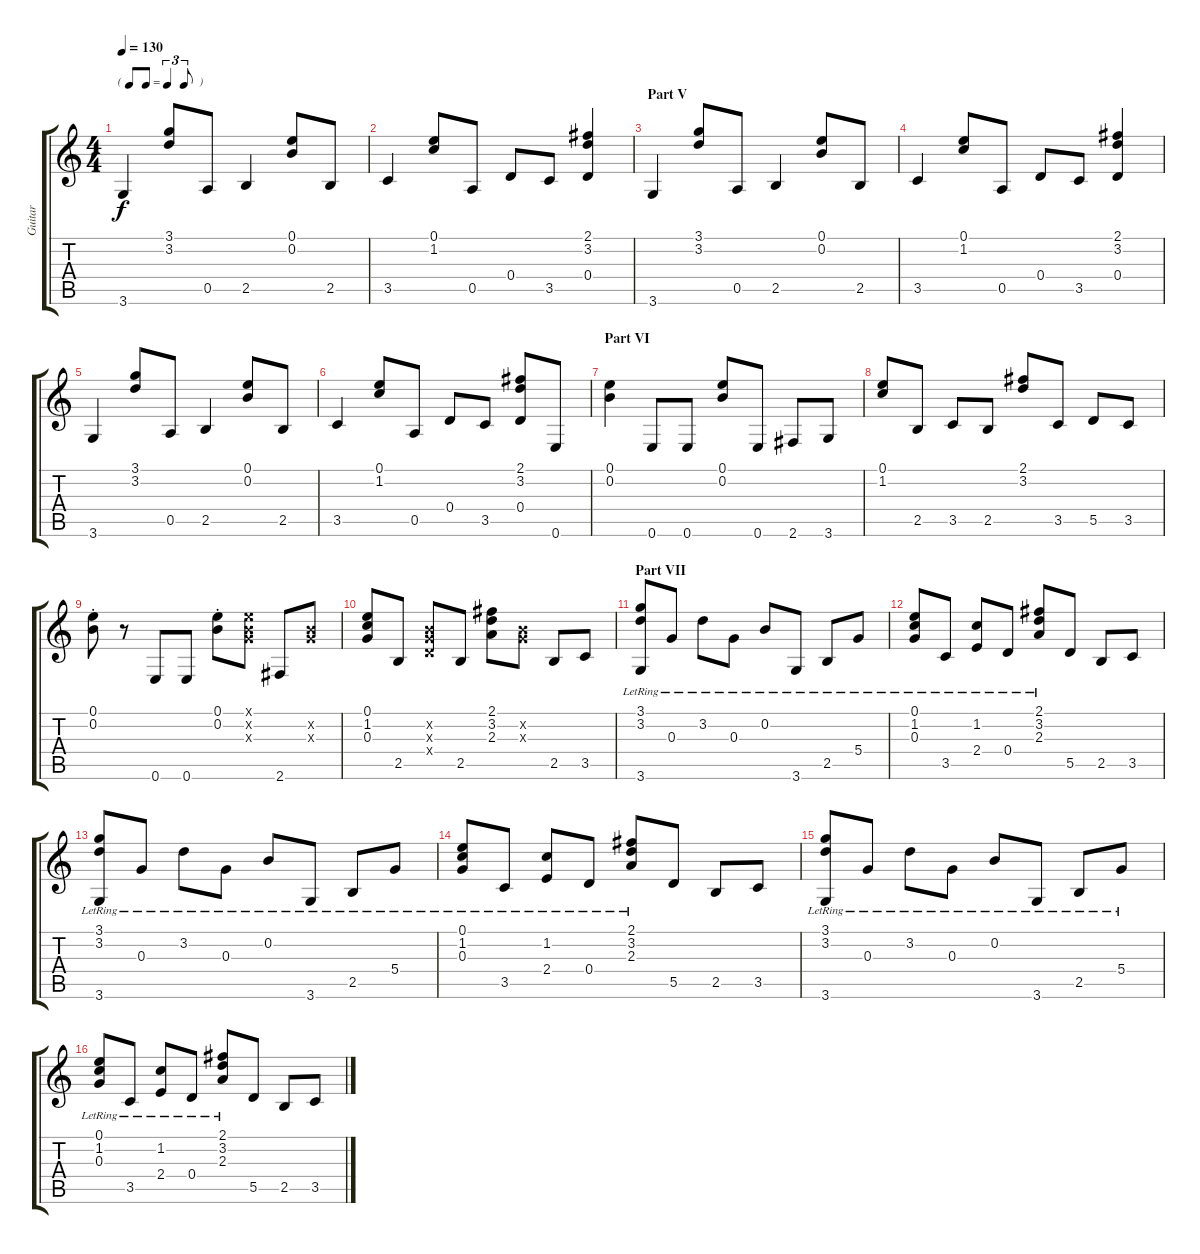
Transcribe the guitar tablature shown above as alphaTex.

\track ("Guitar" "Guitar") {instrument acousticguitarnylon}
\staff {score tabs}
\tuning (E4 B3 G3 D3 A2 E2) {hide}
\ts (4 4)
\tf triplet8th
\tempo 130
\clef g2
\ks c
3.6.4{dy f} (3.1 3.2).8 0.5.8 2.5.4 (0.1 0.2).8 2.5.8 |
3.5.4 (0.1 1.2).8 0.5.8 0.4.8 3.5.8 (2.1 3.2 0.4).4 |
\section ("" "Part V")
3.6.4 (3.1 3.2).8 0.5.8 2.5.4 (0.1 0.2).8 2.5.8 |
3.5.4 (0.1 1.2).8 0.5.8 0.4.8 3.5.8 (2.1 3.2 0.4).4 |
3.6.4 (3.1 3.2).8 0.5.8 2.5.4 (0.1 0.2).8 2.5.8 |
3.5.4 (0.1 1.2).8 0.5.8 0.4.8 3.5.8 (2.1 3.2 0.4).8 0.6.8 |
\section ("" "Part VI")
(0.1 0.2).4 0.6.8 0.6.8 (0.1 0.2).8 0.6.8 2.6.8 3.6.8 |
(0.1 1.2).8 2.5.8 3.5.8 2.5.8 (2.1 3.2).8 3.5.8 5.5.8 3.5.8 |
(0.1{st} 0.2{st}).8 r.8 0.6.8 0.6.8 (0.1{st} 0.2{st}).8 (0.1{x} 0.2{x} 0.3{x}).8 2.6.8 (0.2{x} 0.3{x}).8 |
(0.1 1.2 0.3).8 2.5.8 (0.2{x} 0.3{x} 0.4{x}).8 2.5.8 (2.1 3.2 2.3).8 (0.2{x} 0.3{x}).8 2.5.8 3.5.8 |
\section ("" "Part VII")
(3.1{lr} 3.2 3.6{lr}).8 0.3{lr}.8 3.2{lr}.8 0.3{lr}.8 0.2{lr}.8 3.6{lr}.8 2.5{lr}.8 5.4{lr}.8 |
(0.1{lr} 1.2 0.3{lr}).8 3.5{lr}.8 (1.2{lr} 2.4{lr}).8 0.4{lr}.8 (2.1{lr} 3.2{lr} 2.3{lr}).8 5.5.8 2.5.8 3.5.8 |
(3.1{lr} 3.2 3.6{lr}).8 0.3{lr}.8 3.2{lr}.8 0.3{lr}.8 0.2{lr}.8 3.6{lr}.8 2.5{lr}.8 5.4{lr}.8 |
(0.1{lr} 1.2 0.3{lr}).8 3.5{lr}.8 (1.2{lr} 2.4{lr}).8 0.4{lr}.8 (2.1{lr} 3.2{lr} 2.3{lr}).8 5.5.8 2.5.8 3.5.8 |
(3.1{lr} 3.2 3.6{lr}).8 0.3{lr}.8 3.2{lr}.8 0.3{lr}.8 0.2{lr}.8 3.6{lr}.8 2.5{lr}.8 5.4{lr}.8 |
(0.1{lr} 1.2 0.3{lr}).8 3.5{lr}.8 (1.2{lr} 2.4{lr}).8 0.4{lr}.8 (2.1{lr} 3.2{lr} 2.3{lr}).8 5.5.8 2.5.8 3.5.8
